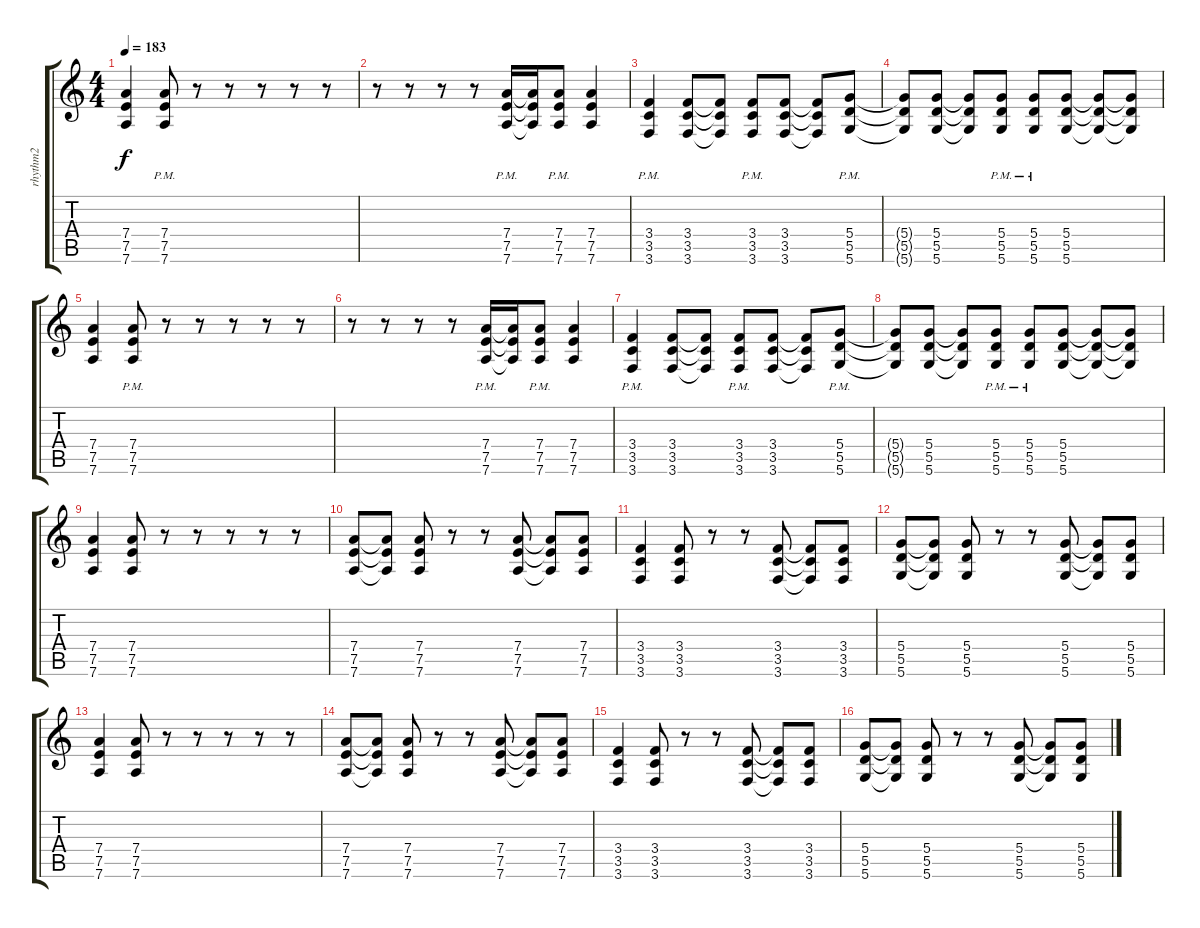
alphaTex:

\track ("rhythm2" "rhythm2") {instrument distortionguitar}
\staff {score tabs}
\tuning (E4 B3 G3 D3 A2 D2) {hide}
\ts (4 4)
\tempo 183
\clef g2
\ks c
(7.4 7.5 7.6).4{dy f} (7.4 7.5 7.6{pm}).8 r.8 r.8 r.8 r.8 r.8 |
r.8 r.8 r.8 r.8 (7.4{pm} 7.5{pm} 7.6{pm}).16 (7.4{t} 7.5{t} 7.6{t}).16 (7.4{pm} 7.5{pm} 7.6{pm}).8 (7.4 7.5 7.6).4 |
(3.4{pm} 3.5{pm} 3.6{pm}).4 (3.4 3.5 3.6).8 (3.4{t} 3.5{t} 3.6{t}).8 (3.4{pm} 3.5{pm} 3.6{pm}).8 (3.4 3.5 3.6).8 (3.4{t} 3.5{t} 3.6{t}).8 (5.4{pm} 5.5{pm} 5.6{pm}).8 |
(5.4{t} 5.5{t} 5.6{t}).8 (5.4 5.5 5.6).8 (5.4{t} 5.5{t} 5.6{t}).8 (5.4{pm} 5.5{pm} 5.6{pm}).8 (5.4{pm} 5.5{pm} 5.6{pm}).8 (5.4 5.5 5.6).8 (5.4{t} 5.5{t} 5.6{t}).8 (5.4{t} 5.5{t} 5.6{t}).8 |
(7.4 7.5 7.6).4 (7.4 7.5 7.6{pm}).8 r.8 r.8 r.8 r.8 r.8 |
r.8 r.8 r.8 r.8 (7.4{pm} 7.5{pm} 7.6{pm}).16 (7.4{t} 7.5{t} 7.6{t}).16 (7.4{pm} 7.5{pm} 7.6{pm}).8 (7.4 7.5 7.6).4 |
(3.4{pm} 3.5{pm} 3.6{pm}).4 (3.4 3.5 3.6).8 (3.4{t} 3.5{t} 3.6{t}).8 (3.4{pm} 3.5{pm} 3.6{pm}).8 (3.4 3.5 3.6).8 (3.4{t} 3.5{t} 3.6{t}).8 (5.4{pm} 5.5{pm} 5.6{pm}).8 |
(5.4{t} 5.5{t} 5.6{t}).8 (5.4 5.5 5.6).8 (5.4{t} 5.5{t} 5.6{t}).8 (5.4{pm} 5.5{pm} 5.6{pm}).8 (5.4{pm} 5.5{pm} 5.6{pm}).8 (5.4 5.5 5.6).8 (5.4{t} 5.5{t} 5.6{t}).8 (5.4{t} 5.5{t} 5.6{t}).8 |
(7.4 7.5 7.6).4 (7.4 7.5 7.6).8 r.8 r.8 r.8 r.8 r.8 |
(7.4 7.5 7.6).8 (7.4{t} 7.5{t} 7.6{t}).8 (7.4 7.5 7.6).8 r.8 r.8 (7.4 7.5 7.6).8 (7.4{t} 7.5{t} 7.6{t}).8 (7.4 7.5 7.6).8 |
(3.4 3.5 3.6).4 (3.4 3.5 3.6).8 r.8 r.8 (3.4 3.5 3.6).8 (3.4{t} 3.5{t} 3.6{t}).8 (3.4 3.5 3.6).8 |
(5.4 5.5 5.6).8 (5.4{t} 5.5{t} 5.6{t}).8 (5.4 5.5 5.6).8 r.8 r.8 (5.4 5.5 5.6).8 (5.4{t} 5.5{t} 5.6{t}).8 (5.4 5.5 5.6).8 |
(7.4 7.5 7.6).4 (7.4 7.5 7.6).8 r.8 r.8 r.8 r.8 r.8 |
(7.4 7.5 7.6).8 (7.4{t} 7.5{t} 7.6{t}).8 (7.4 7.5 7.6).8 r.8 r.8 (7.4 7.5 7.6).8 (7.4{t} 7.5{t} 7.6{t}).8 (7.4 7.5 7.6).8 |
(3.4 3.5 3.6).4 (3.4 3.5 3.6).8 r.8 r.8 (3.4 3.5 3.6).8 (3.4{t} 3.5{t} 3.6{t}).8 (3.4 3.5 3.6).8 |
(5.4 5.5 5.6).8 (5.4{t} 5.5{t} 5.6{t}).8 (5.4 5.5 5.6).8 r.8 r.8 (5.4 5.5 5.6).8 (5.4{t} 5.5{t} 5.6{t}).8 (5.4 5.5 5.6).8
